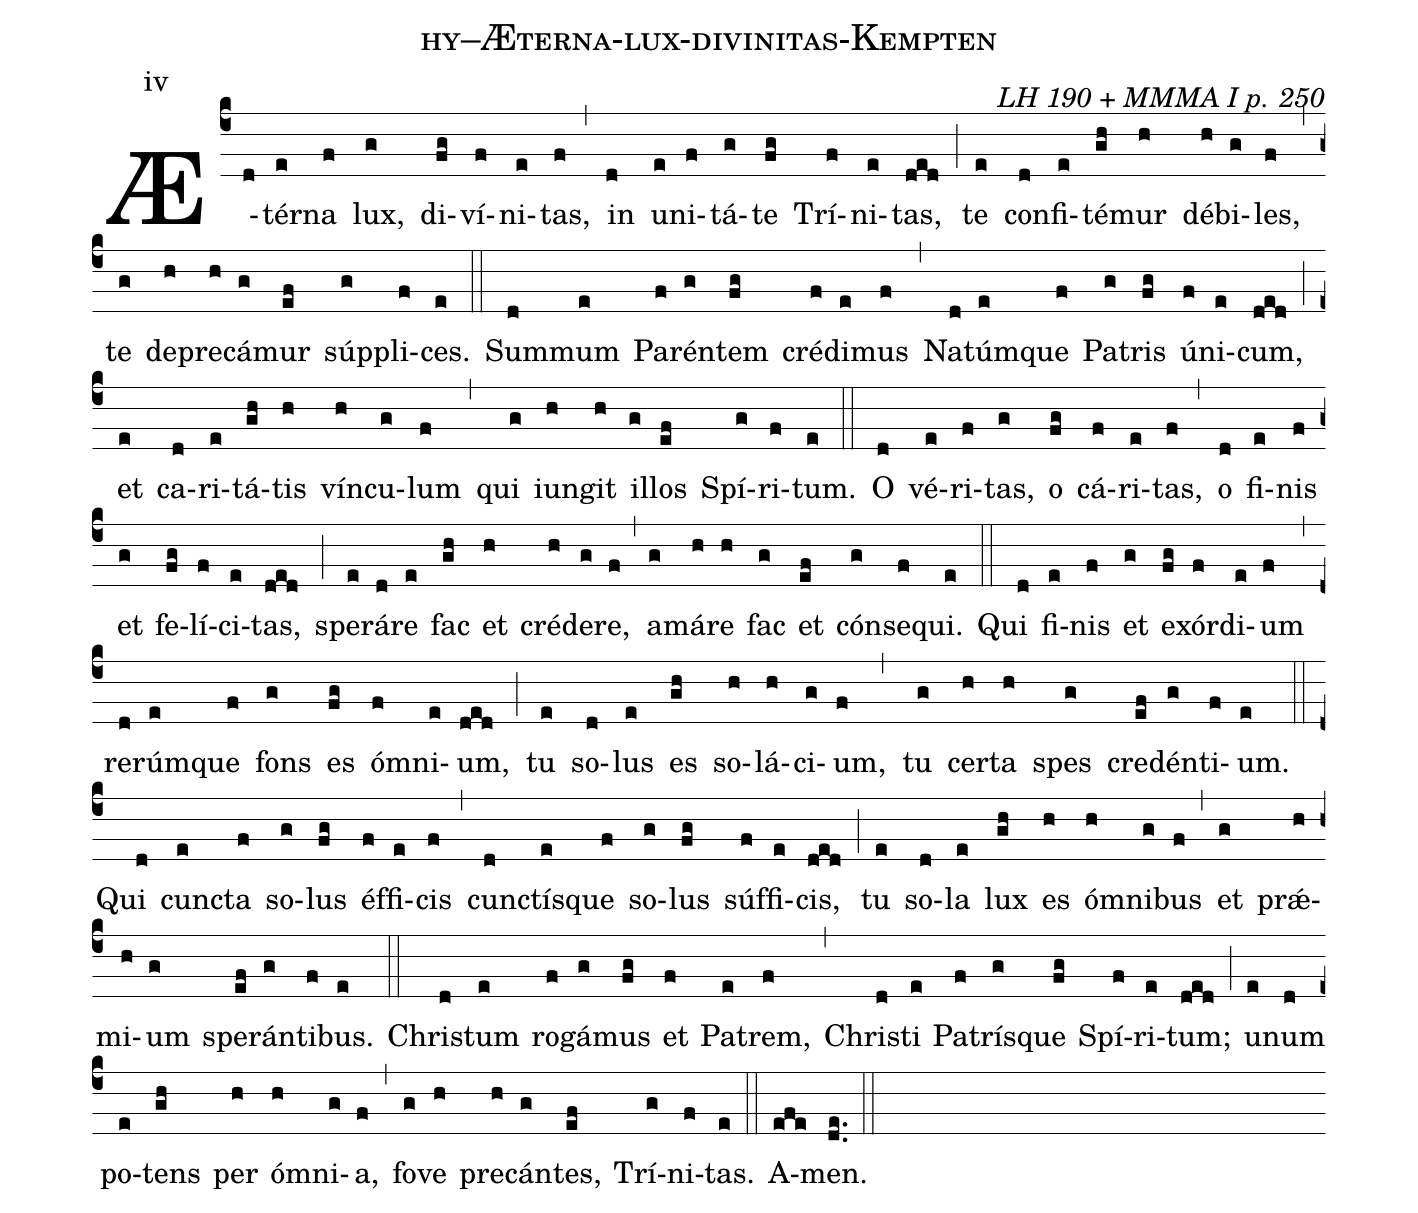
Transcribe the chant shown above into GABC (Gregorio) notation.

name: hy--Æterna-lux-divinitas-Kempten;
commentary: LH 190 + MMMA I p. 250;
annotation: iv;
%%
(c4) Æ(d)tér(e)na(f) lux,(g) di(fg)ví(f)ni(e)tas,(f) (,)
in(d) u(e)ni(f)tá(g)te(fg) Trí(f)ni(e)tas,(ded) (;)
te(e) con(d)fi(e)té(gh)mur(h) dé(h)bi(g)les,(f) (,)
te(g) de(h)pre(h)cá(g)mur(ef) súp(g)pli(f)ces.(e) (::)
Sum(d)mum(e) Pa(f)rén(g)tem(fg) cré(f)di(e)mus(f) (,)
Na(d)túm(e)que(f) Pa(g)tris(fg) ú(f)ni(e)cum,(ded) (;)
et(e) ca(d)ri(e)tá(gh)tis(h) vín(h)cu(g)lum(f) (,)
qui(g) iun(h)git(h) il(g)los(ef) Spí(g)ri(f)tum.(e) (::)
O(d) vé(e)ri(f)tas,(g) o(fg) cá(f)ri(e)tas,(f) (,)
o(d) fi(e)nis(f) et(g) fe(fg)lí(f)ci(e)tas,(ded) (;)
spe(e)rá(d)re(e) fac(gh) et(h) cré(h)de(g)re,(f) (,)
a(g)má(h)re(h) fac(g) et(ef) cón(g)se(f)qui.(e) (::)
Qui(d) fi(e)nis(f) et(g) e(fg)xór(f)di(e)um(f) (,)
re(d)rúm(e)que(f) fons(g) es(fg) óm(f)ni(e)um,(ded) (;)
tu(e) so(d)lus(e) es(gh) so(h)lá(h)ci(g)um,(f) (,)
tu(g) cer(h)ta(h) spes(g) cre(ef)dén(g)ti(f)um.(e) (::)
Qui(d) cun(e)cta(f) so(g)lus(fg) éf(f)fi(e)cis(f) (,)
cun(d)ctís(e)que(f) so(g)lus(fg) súf(f)fi(e)cis,(ded) (;)
tu(e) so(d)la(e) lux(gh) es(h) óm(h)ni(g)bus(f) (,)
et(g) prǽ(h)mi(h)um(g) spe(ef)rán(g)ti(f)bus.(e) (::)
Chri(d)stum(e) ro(f)gá(g)mus(fg) et(f) Pa(e)trem,(f) (,)
Chri(d)sti(e) Pa(f)trís(g)que(fg) Spí(f)ri(e)tum;(ded) (;)
u(e)num(d) po(e)tens(gh) per(h) óm(h)ni(g)a,(f) (,)
fo(g)ve(h) pre(h)cán(g)tes,(ef) Trí(g)ni(f)tas.(e) (::)
A(efe)men.(de..) (::)
